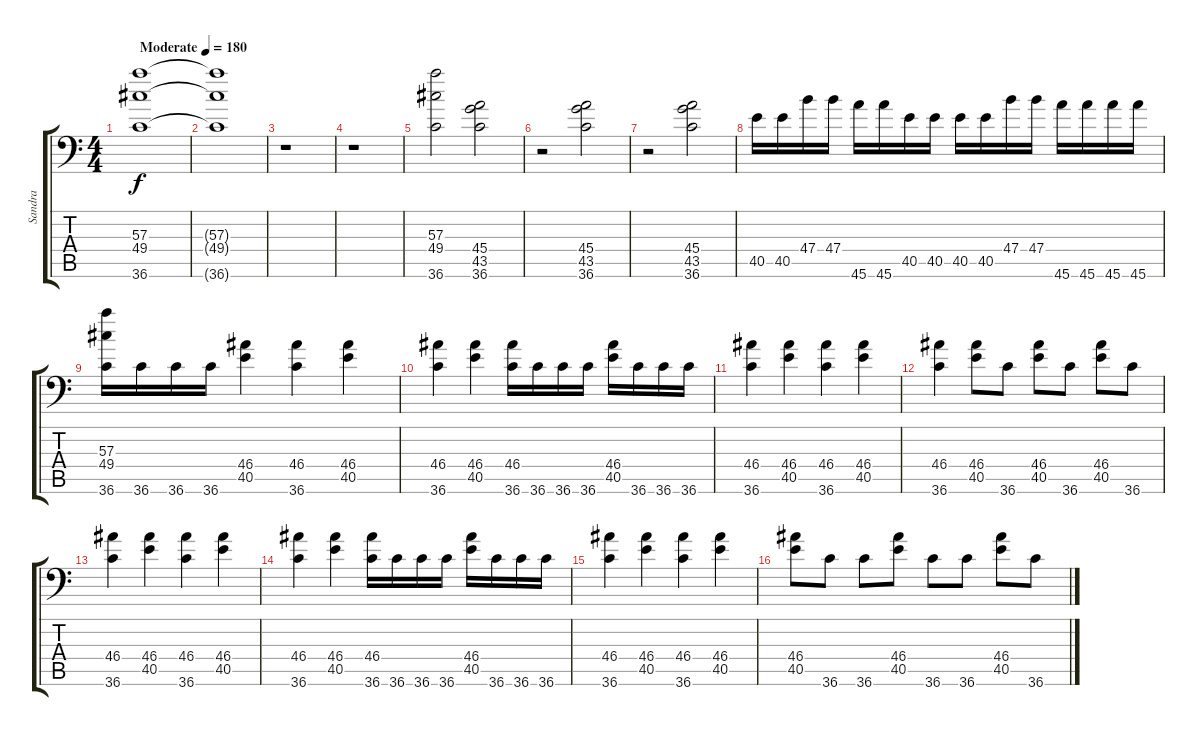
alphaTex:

\track ("Sandra" "Sandra") {instrument acousticgrandpiano}
\staff {score tabs}
\tuning (C-1 C-1 C-1 C-1 C-1 C-1) {hide}
\ts (4 4)
\tempo (180 "Moderate")
\clef f4
\ks c
(57.3 49.4 36.6).1{dy f instrument acousticgrandpiano} |
(57.3{t} 49.4{t} 36.6{t}).1 |
r.1 |
r.1 |
(57.3 49.4 36.6).2 (45.4 43.5 36.6).2 |
r.2 (45.4 43.5 36.6).2 |
r.2 (45.4 43.5 36.6).2 |
40.5.16 40.5.16 47.4.16 47.4.16 45.6.16 45.6.16 40.5.16 40.5.16 40.5.16 40.5.16 47.4.16 47.4.16 45.6.16 45.6.16 45.6.16 45.6.16 |
(57.3 49.4 36.6).16 36.6.16 36.6.16 36.6.16 (46.4 40.5).4 (46.4 36.6).4 (46.4 40.5).4 |
(46.4 36.6).4 (46.4 40.5).4 (46.4 36.6).16 36.6.16 36.6.16 36.6.16 (46.4 40.5).16 36.6.16 36.6.16 36.6.16 |
(46.4 36.6).4 (46.4 40.5).4 (46.4 36.6).4 (46.4 40.5).4 |
(46.4 36.6).4 (46.4 40.5).8 36.6.8 (46.4 40.5).8 36.6.8 (46.4 40.5).8 36.6.8 |
(46.4 36.6).4 (46.4 40.5).4 (46.4 36.6).4 (46.4 40.5).4 |
(46.4 36.6).4 (46.4 40.5).4 (46.4 36.6).16 36.6.16 36.6.16 36.6.16 (46.4 40.5).16 36.6.16 36.6.16 36.6.16 |
(46.4 36.6).4 (46.4 40.5).4 (46.4 36.6).4 (46.4 40.5).4 |
(46.4 40.5).8 36.6.8 36.6.8 (46.4 40.5).8 36.6.8 36.6.8 (46.4 40.5).8 36.6.8
